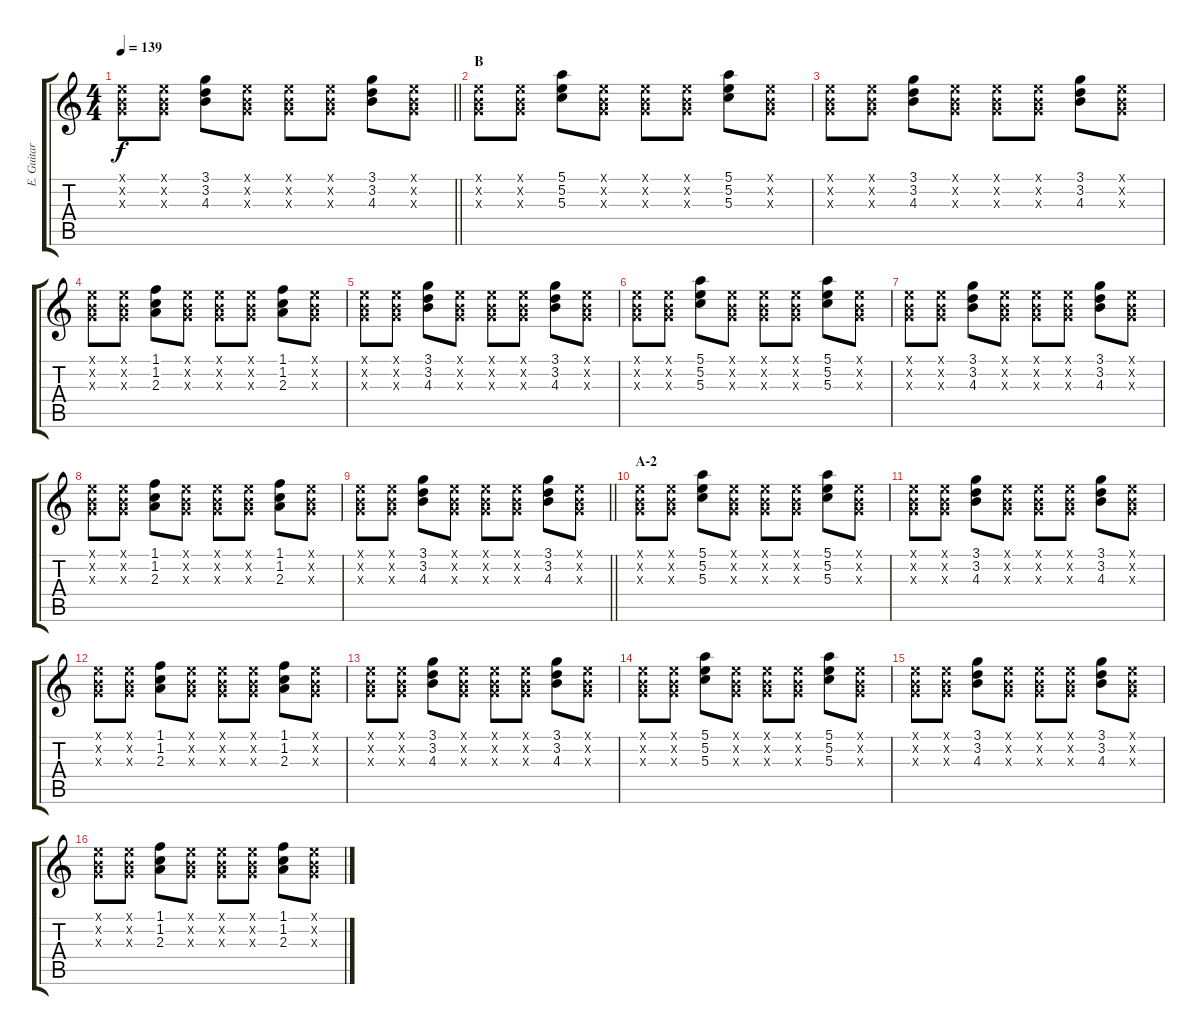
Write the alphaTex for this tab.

\track ("E. Guitar I" "E. Guitar ") {instrument electricguitarclean}
\staff {score tabs}
\tuning (E4 B3 G3 D3 A2 E2) {hide}
\ts (4 4)
\tempo 139
\clef g2
\barLineRight lightlight
\ks aminor
(0.1{x} 0.2{x} 0.3{x}).8{dy f} (0.1{x} 0.2{x} 0.3{x}).8 (3.1 3.2 4.3).8 (0.1{x} 0.2{x} 0.3{x}).8 (0.1{x} 0.2{x} 0.3{x}).8 (0.1{x} 0.2{x} 0.3{x}).8 (3.1 3.2 4.3).8 (0.1{x} 0.2{x} 0.3{x}).8 |
\section ("" "B")
(0.1{x} 0.2{x} 0.3{x}).8 (0.1{x} 0.2{x} 0.3{x}).8 (5.1 5.2 5.3).8 (0.1{x} 0.2{x} 0.3{x}).8 (0.1{x} 0.2{x} 0.3{x}).8 (0.1{x} 0.2{x} 0.3{x}).8 (5.1 5.2 5.3).8 (0.1{x} 0.2{x} 0.3{x}).8 |
(0.1{x} 0.2{x} 0.3{x}).8 (0.1{x} 0.2{x} 0.3{x}).8 (3.1 3.2 4.3).8 (0.1{x} 0.2{x} 0.3{x}).8 (0.1{x} 0.2{x} 0.3{x}).8 (0.1{x} 0.2{x} 0.3{x}).8 (3.1 3.2 4.3).8 (0.1{x} 0.2{x} 0.3{x}).8 |
(0.1{x} 0.2{x} 0.3{x}).8 (0.1{x} 0.2{x} 0.3{x}).8 (1.1 1.2 2.3).8 (0.1{x} 0.2{x} 0.3{x}).8 (0.1{x} 0.2{x} 0.3{x}).8 (0.1{x} 0.2{x} 0.3{x}).8 (1.1 1.2 2.3).8 (0.1{x} 0.2{x} 0.3{x}).8 |
(0.1{x} 0.2{x} 0.3{x}).8 (0.1{x} 0.2{x} 0.3{x}).8 (3.1 3.2 4.3).8 (0.1{x} 0.2{x} 0.3{x}).8 (0.1{x} 0.2{x} 0.3{x}).8 (0.1{x} 0.2{x} 0.3{x}).8 (3.1 3.2 4.3).8 (0.1{x} 0.2{x} 0.3{x}).8 |
(0.1{x} 0.2{x} 0.3{x}).8 (0.1{x} 0.2{x} 0.3{x}).8 (5.1 5.2 5.3).8 (0.1{x} 0.2{x} 0.3{x}).8 (0.1{x} 0.2{x} 0.3{x}).8 (0.1{x} 0.2{x} 0.3{x}).8 (5.1 5.2 5.3).8 (0.1{x} 0.2{x} 0.3{x}).8 |
(0.1{x} 0.2{x} 0.3{x}).8 (0.1{x} 0.2{x} 0.3{x}).8 (3.1 3.2 4.3).8 (0.1{x} 0.2{x} 0.3{x}).8 (0.1{x} 0.2{x} 0.3{x}).8 (0.1{x} 0.2{x} 0.3{x}).8 (3.1 3.2 4.3).8 (0.1{x} 0.2{x} 0.3{x}).8 |
(0.1{x} 0.2{x} 0.3{x}).8 (0.1{x} 0.2{x} 0.3{x}).8 (1.1 1.2 2.3).8 (0.1{x} 0.2{x} 0.3{x}).8 (0.1{x} 0.2{x} 0.3{x}).8 (0.1{x} 0.2{x} 0.3{x}).8 (1.1 1.2 2.3).8 (0.1{x} 0.2{x} 0.3{x}).8 |
\barLineRight lightlight
(0.1{x} 0.2{x} 0.3{x}).8 (0.1{x} 0.2{x} 0.3{x}).8 (3.1 3.2 4.3).8 (0.1{x} 0.2{x} 0.3{x}).8 (0.1{x} 0.2{x} 0.3{x}).8 (0.1{x} 0.2{x} 0.3{x}).8 (3.1 3.2 4.3).8 (0.1{x} 0.2{x} 0.3{x}).8 |
\section ("" "A-2")
(0.1{x} 0.2{x} 0.3{x}).8 (0.1{x} 0.2{x} 0.3{x}).8 (5.1 5.2 5.3).8 (0.1{x} 0.2{x} 0.3{x}).8 (0.1{x} 0.2{x} 0.3{x}).8 (0.1{x} 0.2{x} 0.3{x}).8 (5.1 5.2 5.3).8 (0.1{x} 0.2{x} 0.3{x}).8 |
(0.1{x} 0.2{x} 0.3{x}).8 (0.1{x} 0.2{x} 0.3{x}).8 (3.1 3.2 4.3).8 (0.1{x} 0.2{x} 0.3{x}).8 (0.1{x} 0.2{x} 0.3{x}).8 (0.1{x} 0.2{x} 0.3{x}).8 (3.1 3.2 4.3).8 (0.1{x} 0.2{x} 0.3{x}).8 |
(0.1{x} 0.2{x} 0.3{x}).8 (0.1{x} 0.2{x} 0.3{x}).8 (1.1 1.2 2.3).8 (0.1{x} 0.2{x} 0.3{x}).8 (0.1{x} 0.2{x} 0.3{x}).8 (0.1{x} 0.2{x} 0.3{x}).8 (1.1 1.2 2.3).8 (0.1{x} 0.2{x} 0.3{x}).8 |
(0.1{x} 0.2{x} 0.3{x}).8 (0.1{x} 0.2{x} 0.3{x}).8 (3.1 3.2 4.3).8 (0.1{x} 0.2{x} 0.3{x}).8 (0.1{x} 0.2{x} 0.3{x}).8 (0.1{x} 0.2{x} 0.3{x}).8 (3.1 3.2 4.3).8 (0.1{x} 0.2{x} 0.3{x}).8 |
(0.1{x} 0.2{x} 0.3{x}).8 (0.1{x} 0.2{x} 0.3{x}).8 (5.1 5.2 5.3).8 (0.1{x} 0.2{x} 0.3{x}).8 (0.1{x} 0.2{x} 0.3{x}).8 (0.1{x} 0.2{x} 0.3{x}).8 (5.1 5.2 5.3).8 (0.1{x} 0.2{x} 0.3{x}).8 |
(0.1{x} 0.2{x} 0.3{x}).8 (0.1{x} 0.2{x} 0.3{x}).8 (3.1 3.2 4.3).8 (0.1{x} 0.2{x} 0.3{x}).8 (0.1{x} 0.2{x} 0.3{x}).8 (0.1{x} 0.2{x} 0.3{x}).8 (3.1 3.2 4.3).8 (0.1{x} 0.2{x} 0.3{x}).8 |
(0.1{x} 0.2{x} 0.3{x}).8 (0.1{x} 0.2{x} 0.3{x}).8 (1.1 1.2 2.3).8 (0.1{x} 0.2{x} 0.3{x}).8 (0.1{x} 0.2{x} 0.3{x}).8 (0.1{x} 0.2{x} 0.3{x}).8 (1.1 1.2 2.3).8 (0.1{x} 0.2{x} 0.3{x}).8
